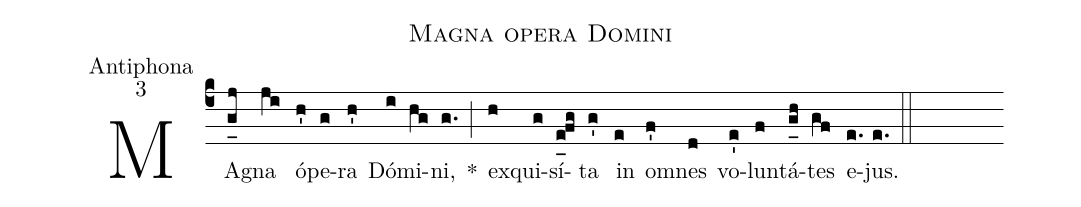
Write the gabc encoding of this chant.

name:Magna opera Domini;
office-part:Antiphona;
mode:3;
%%
(c4) MA(g_[uh:l]j)gna(ji) ó(h')pe(g)ra(h') Dó(i)mi(hg)ni,(g.) *(;) ex(h)qui(g)sí(e_0[uh:l]fg)ta(g') in(e) o(f')mnes(d) vo(e')lun(f)tá(g_[uh:l]h)tes(gf) e(e.)jus.(e.) (::)
%%<eu>E(j) u(j) o(j) u(h) a(j) e.</eu>(i.) (::)
